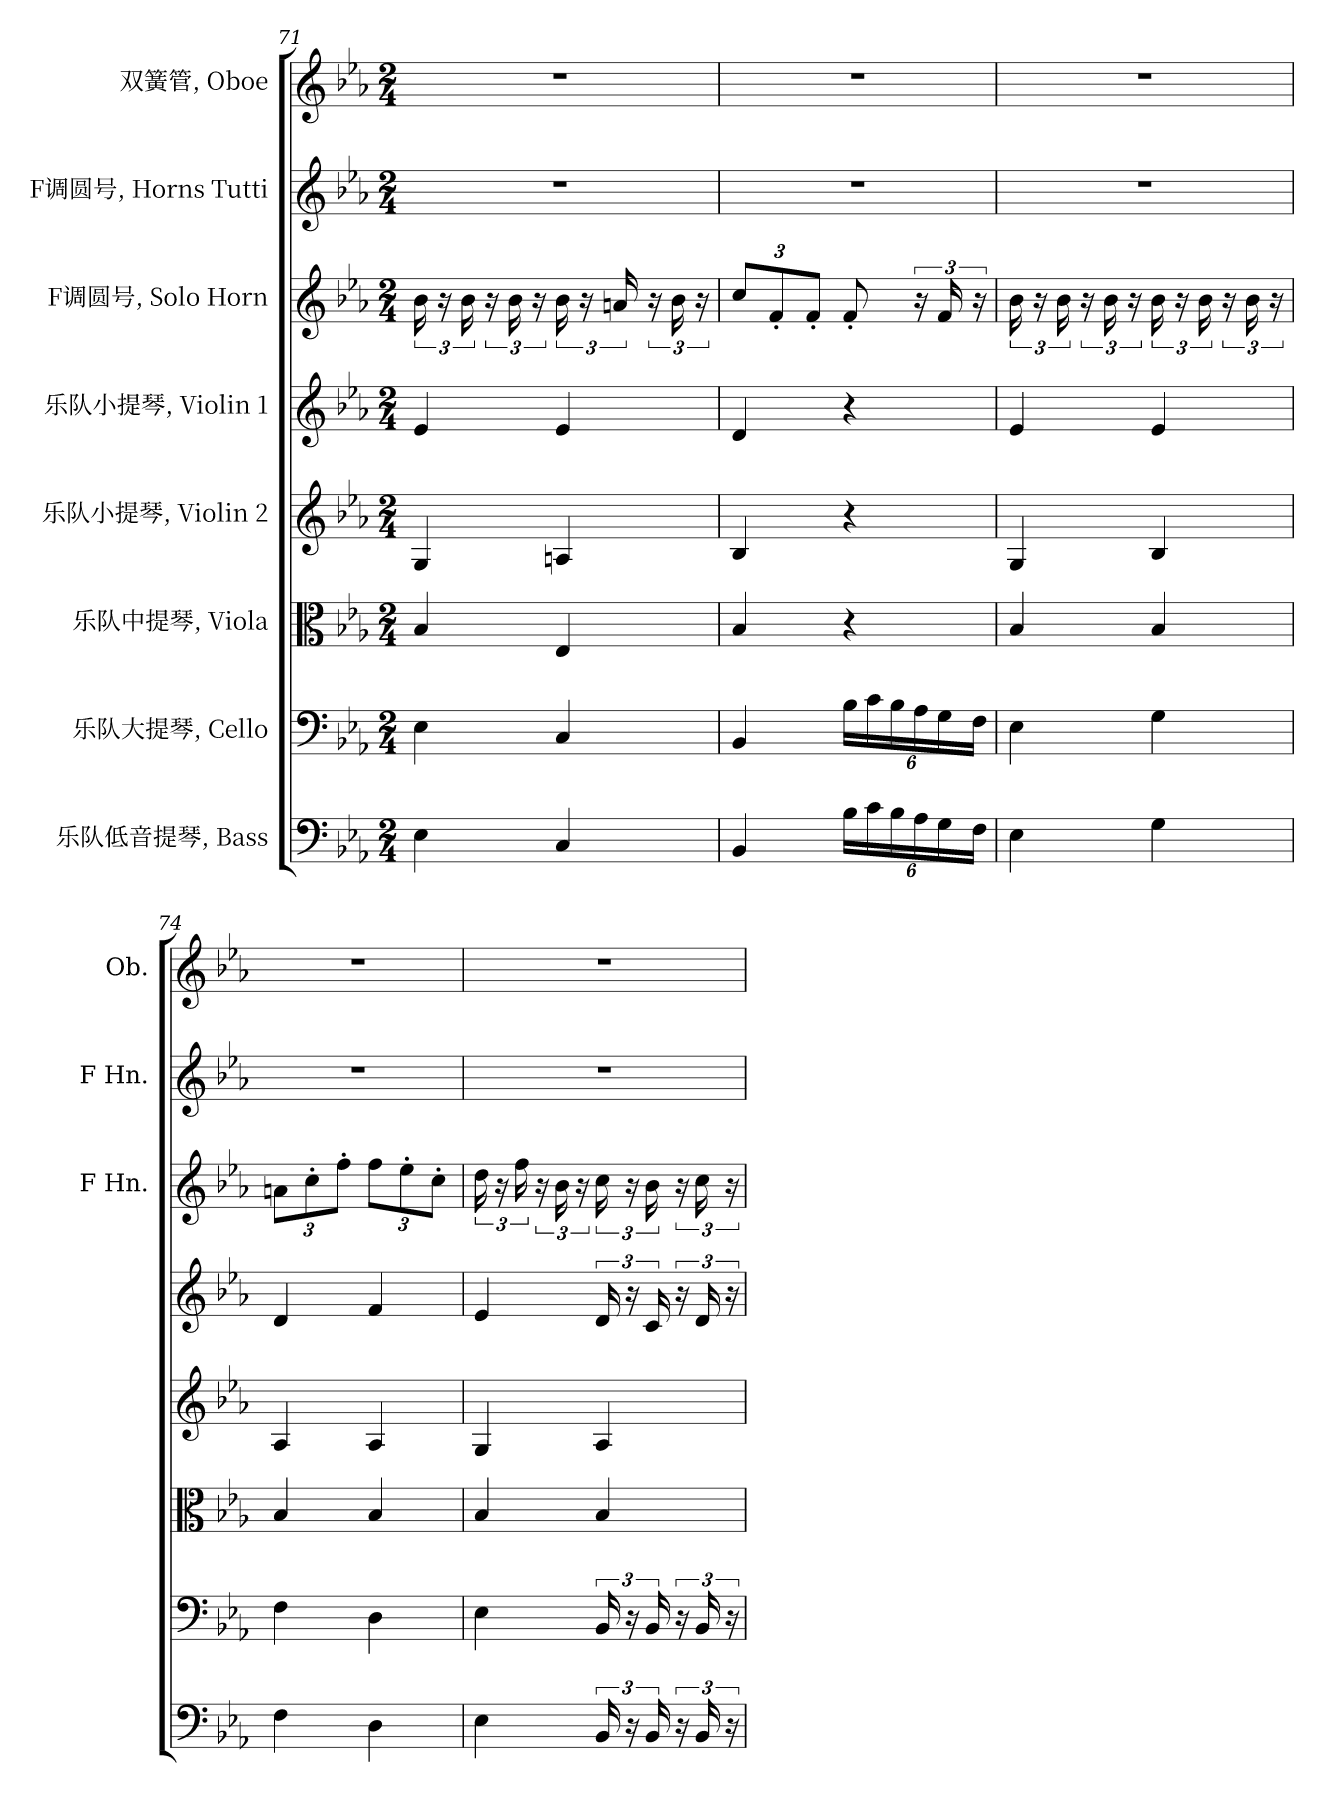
**kern	**kern	**kern	**kern	**kern	**kern	**kern	**kern
*part8	*part7	*part6	*part5	*part4	*part3	*part2	*part1
*staff8	*staff7	*staff6	*staff5	*staff4	*staff3	*staff2	*staff1
*I"乐队低音提琴, Bass	*I"乐队大提琴, Cello	*I"乐队中提琴, Viola	*I"乐队小提琴, Violin 2	*I"乐队小提琴, Violin 1	*I"F调圆号, Solo Horn	*I"F调圆号, Horns Tutti	*I"双簧管, Oboe
*	*	*	*	*	*I'F Hn.	*I'F Hn.	*I'Ob.
!!LO:PB:g=z
*clefF4	*clefF4	*clefC3	*clefG2	*clefG2	*clefG2	*clefG2	*clefG2
*ITrd7c12	*	*	*	*	*ITrd4c7	*ITrd4c7	*
*k[b-e-a-]	*k[b-e-a-]	*k[b-e-a-]	*k[b-e-a-]	*k[b-e-a-]	*k[b-e-a-d-]	*k[b-e-a-d-]	*k[b-e-a-]
*M2/4	*M2/4	*M2/4	*M2/4	*M2/4	*M2/4	*M2/4	*M2/4
=71	=71	=71	=71	=71	=71	=71	=71
4EE-\	4E-\	4B-/	4G/	4e-/	24e-\	2r	2r
.	.	.	.	.	24r	.	.
.	.	.	.	.	24e-\	.	.
.	.	.	.	.	24r	.	.
.	.	.	.	.	24e-\	.	.
.	.	.	.	.	24r	.	.
4CC/	4C/	4E-/	4An/	4e-/	24e-\	.	.
.	.	.	.	.	24r	.	.
.	.	.	.	.	24dn/	.	.
.	.	.	.	.	24r	.	.
.	.	.	.	.	24e-\	.	.
.	.	.	.	.	24r	.	.
=72	=72	=72	=72	=72	=72	=72	=72
*	*	*	*	*	*Xbrackettup	*	*
4BBB-/	4BB-/	4B-/	4B-/	4d/	12f/L	2r	2r
.	.	.	.	.	12B-'/	.	.
.	.	.	.	.	12B-'/J	.	.
*Xbrackettup	*Xbrackettup	*	*	*	*	*	*
24BB-\LL	24B-\LL	4r	4r	4r	8B-'/	.	.
24C\	24c\	.	.	.	.	.	.
24BB-\	24B-\	.	.	.	.	.	.
*	*	*	*	*	*brackettup	*	*
24AA-\	24A-\	.	.	.	24r	.	.
24GG\	24G\	.	.	.	24B-/	.	.
24FF\JJ	24F\JJ	.	.	.	24r	.	.
=73	=73	=73	=73	=73	=73	=73	=73
4EE-\	4E-\	4B-/	4G/	4e-/	24e-\	2r	2r
.	.	.	.	.	24r	.	.
.	.	.	.	.	24e-\	.	.
.	.	.	.	.	24r	.	.
.	.	.	.	.	24e-\	.	.
.	.	.	.	.	24r	.	.
4GG\	4G\	4B-/	4B-/	4e-/	24e-\	.	.
.	.	.	.	.	24r	.	.
.	.	.	.	.	24e-\	.	.
.	.	.	.	.	24r	.	.
.	.	.	.	.	24e-\	.	.
.	.	.	.	.	24r	.	.
=74	=74	=74	=74	=74	=74	=74	=74
*	*	*	*	*	*Xbrackettup	*	*
4FF\	4F\	4B-/	4A-/	4d/	12dn\L	2r	2r
.	.	.	.	.	12f'\	.	.
.	.	.	.	.	12b-'\J	.	.
4DD\	4D\	4B-/	4A-/	4f/	12b-\L	.	.
.	.	.	.	.	12a-'\	.	.
.	.	.	.	.	12f'\J	.	.
!!LO:PB:g=z
=75	=75	=75	=75	=75	=75	=75	=75
*	*	*	*	*	*brackettup	*	*
4EE-\	4E-\	4B-/	4G/	4e-/	24g\	2r	2r
.	.	.	.	.	24r	.	.
.	.	.	.	.	24b-\	.	.
.	.	.	.	.	24r	.	.
.	.	.	.	.	24e-\	.	.
.	.	.	.	.	24r	.	.
*brackettup	*brackettup	*	*	*	*	*	*
24BBB-/	24BB-/	4B-/	4A-/	24d/	24f\	.	.
24r	24r	.	.	24r	24r	.	.
24BBB-/	24BB-/	.	.	24c/	24e-\	.	.
24r	24r	.	.	24r	24r	.	.
24BBB-/	24BB-/	.	.	24d/	24f\	.	.
24r	24r	.	.	24r	24r	.	.
=	=	=	=	=	=	=	=
*-	*-	*-	*-	*-	*-	*-	*-
